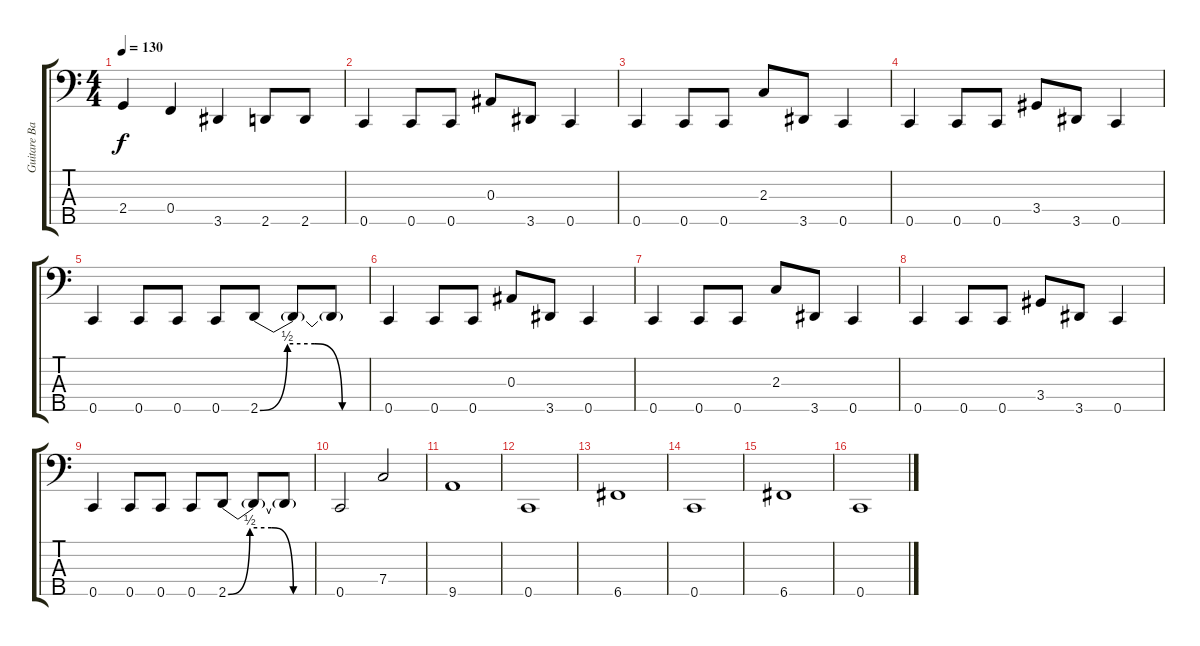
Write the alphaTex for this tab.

\track ("Guitare Basse" "Guitare Ba") {instrument fretlessbass}
\staff {score tabs}
\tuning (Ab2 Eb2 Bb1 F1 C1) {hide}
\ts (4 4)
\tempo 130
\clef f4
\ks c
2.4.4{dy f} 0.4.4 3.5.4 2.5.8 2.5.8 |
0.5.4 0.5.8 0.5.8 0.3.8 3.5.8 0.5.4 |
0.5.4 0.5.8 0.5.8 2.3.8 3.5.8 0.5.4 |
0.5.4 0.5.8 0.5.8 3.4.8 3.5.8 0.5.4 |
0.5.4 0.5.8 0.5.8 0.5.8 2.5{be (custom 0 0 15 2 30 2 45 0 60 0)}.8 2.5{t}.8 2.5{t}.8 |
0.5.4 0.5.8 0.5.8 0.3.8 3.5.8 0.5.4 |
0.5.4 0.5.8 0.5.8 2.3.8 3.5.8 0.5.4 |
0.5.4 0.5.8 0.5.8 3.4.8 3.5.8 0.5.4 |
0.5.4 0.5.8 0.5.8 0.5.8 2.5{be (custom 0 0 15 2 30 2 45 0 60 0)}.8 2.5{t}.8 2.5{t}.8 |
0.5.2 7.4.2 |
9.5.1 |
0.5.1 |
6.5.1 |
0.5.1 |
6.5.1 |
0.5.1
